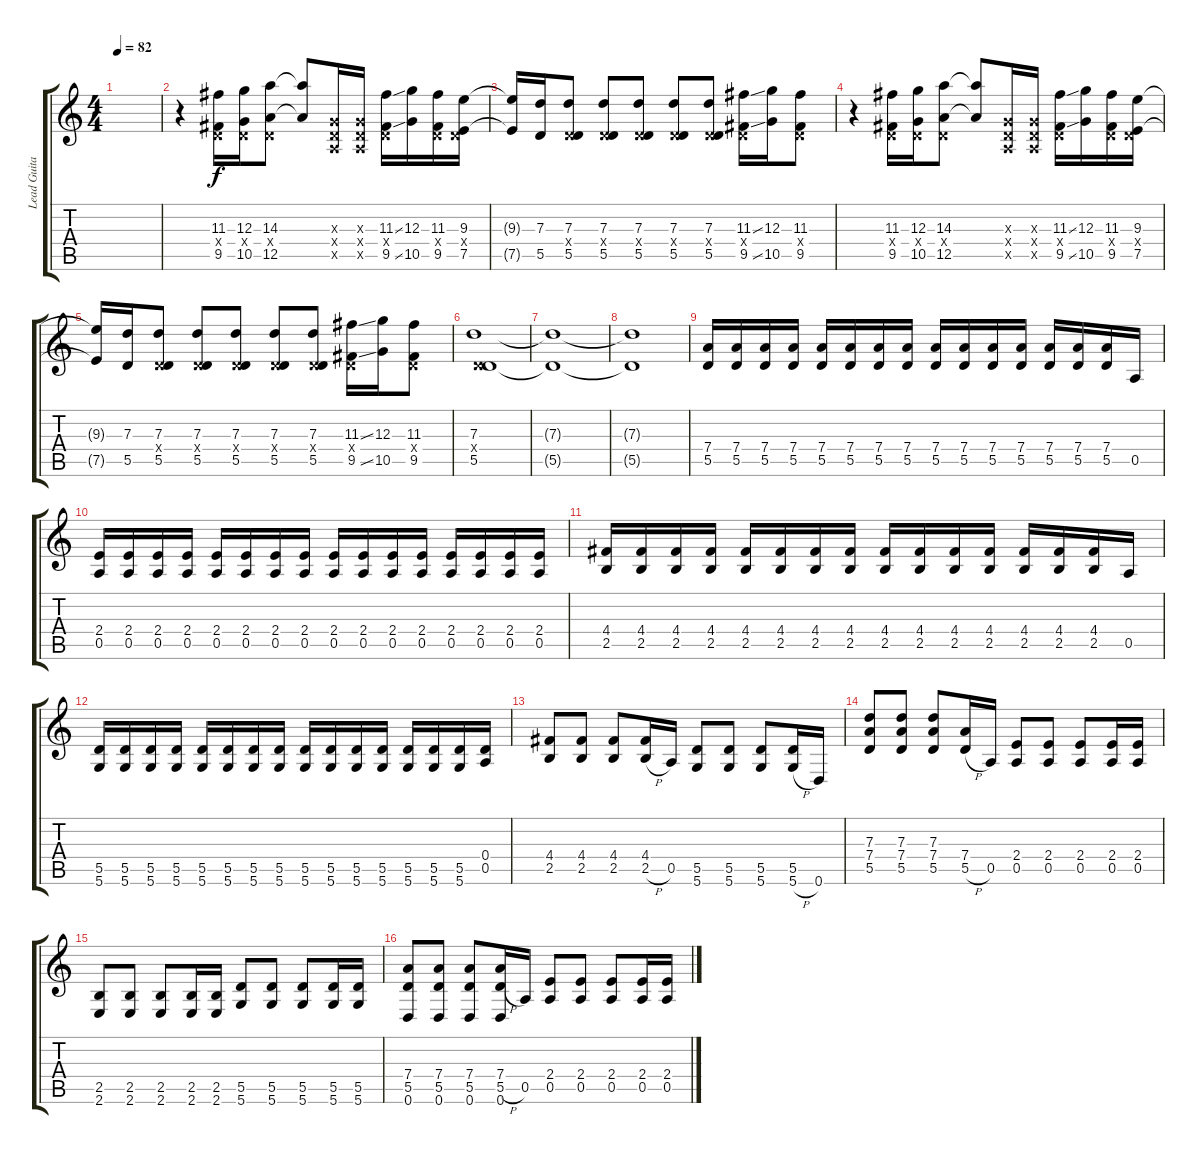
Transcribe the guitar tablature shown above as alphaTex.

\track ("Lead Guitar" "Lead Guita") {instrument distortionguitar}
\staff {score tabs}
\tuning (E4 B3 G3 D3 A2 D2) {hide}
\ts (4 4)
\tempo 82
\clef g2
\ks c
|
r.4 (11.3 0.4{x} 9.5).16 (12.3 0.4{x} 10.5).16 (14.3 0.4{x} 12.5).8 (14.3{t} 12.5{t}).8 (0.3{x} 0.4{x} 0.5{x}).16 (0.3{x} 0.4{x} 0.5{x}).16 (11.3{ss} 0.4{x} 9.5{ss}).16 (12.3 10.5).16 (11.3 0.4{x} 9.5).16 (9.3 0.4{x} 7.5).16 |
(9.3{t} 7.5{t}).16 (7.3 5.5).16 (7.3 0.4{x} 5.5).8 (7.3 0.4{x} 5.5).8 (7.3 0.4{x} 5.5).8 (7.3 0.4{x} 5.5).8 (7.3 0.4{x} 5.5).8 (11.3{ss} 0.4{x} 9.5{ss}).16 (12.3 10.5).16 (11.3 0.4{x} 9.5).8 |
r.4 (11.3 0.4{x} 9.5).16 (12.3 0.4{x} 10.5).16 (14.3 0.4{x} 12.5).8 (14.3{t} 12.5{t}).8 (0.3{x} 0.4{x} 0.5{x}).16 (0.3{x} 0.4{x} 0.5{x}).16 (11.3{ss} 0.4{x} 9.5{ss}).16 (12.3 10.5).16 (11.3 0.4{x} 9.5).16 (9.3 0.4{x} 7.5).16 |
(9.3{t} 7.5{t}).16 (7.3 5.5).16 (7.3 0.4{x} 5.5).8 (7.3 0.4{x} 5.5).8 (7.3 0.4{x} 5.5).8 (7.3 0.4{x} 5.5).8 (7.3 0.4{x} 5.5).8 (11.3{ss} 0.4{x} 9.5{ss}).16 (12.3 10.5).16 (11.3 0.4{x} 9.5).8 |
(7.3 0.4{x} 5.5).1 |
(7.3{t} 5.5{t}).1{volume 5} |
(7.3{t} 5.5{t}).1 |
(7.4 5.5).16{volume 8 instrument electricguitarmuted} (7.4 5.5).16 (7.4 5.5).16 (7.4 5.5).16 (7.4 5.5).16 (7.4 5.5).16 (7.4 5.5).16 (7.4 5.5).16 (7.4 5.5).16 (7.4 5.5).16 (7.4 5.5).16 (7.4 5.5).16 (7.4 5.5).16 (7.4 5.5).16 (7.4 5.5).16 0.5.16 |
(2.4 0.5).16 (2.4 0.5).16 (2.4 0.5).16 (2.4 0.5).16 (2.4 0.5).16 (2.4 0.5).16 (2.4 0.5).16 (2.4 0.5).16 (2.4 0.5).16 (2.4 0.5).16 (2.4 0.5).16 (2.4 0.5).16 (2.4 0.5).16 (2.4 0.5).16 (2.4 0.5).16 (2.4 0.5).16 |
(4.4 2.5).16 (4.4 2.5).16 (4.4 2.5).16 (4.4 2.5).16 (4.4 2.5).16 (4.4 2.5).16 (4.4 2.5).16 (4.4 2.5).16 (4.4 2.5).16 (4.4 2.5).16 (4.4 2.5).16 (4.4 2.5).16 (4.4 2.5).16 (4.4 2.5).16 (4.4 2.5).16 0.5.16 |
(5.5 5.6).16 (5.5 5.6).16 (5.5 5.6).16 (5.5 5.6).16 (5.5 5.6).16 (5.5 5.6).16 (5.5 5.6).16 (5.5 5.6).16 (5.5 5.6).16 (5.5 5.6).16 (5.5 5.6).16 (5.5 5.6).16 (5.5 5.6).16 (5.5 5.6).16 (5.5 5.6).16 (0.4 0.5).16 |
(4.4 2.5).8{volume 12 instrument distortionguitar} (4.4 2.5).8 (4.4 2.5).8 (4.4 2.5{h}).16 0.5.16 (5.5 5.6).8 (5.5 5.6).8 (5.5 5.6).8 (5.5 5.6{h}).16 0.6.16 |
(7.3 7.4 5.5).8 (7.3 7.4 5.5).8 (7.3 7.4 5.5).8 (7.4 5.5{h}).16 0.5.16 (2.4 0.5).8 (2.4 0.5).8 (2.4 0.5).8 (2.4 0.5).16 (2.4 0.5).16 |
(2.5 2.6).8 (2.5 2.6).8 (2.5 2.6).8 (2.5 2.6).16 (2.5 2.6).16 (5.5 5.6).8 (5.5 5.6).8 (5.5 5.6).8 (5.5 5.6).16 (5.5 5.6).16 |
(7.4 5.5 0.6).8 (7.4 5.5 0.6).8 (7.4 5.5 0.6).8 (7.4 5.5{h} 0.6).16 0.5.16 (2.4 0.5).8 (2.4 0.5).8 (2.4 0.5).8 (2.4 0.5).16 (2.4 0.5).16
